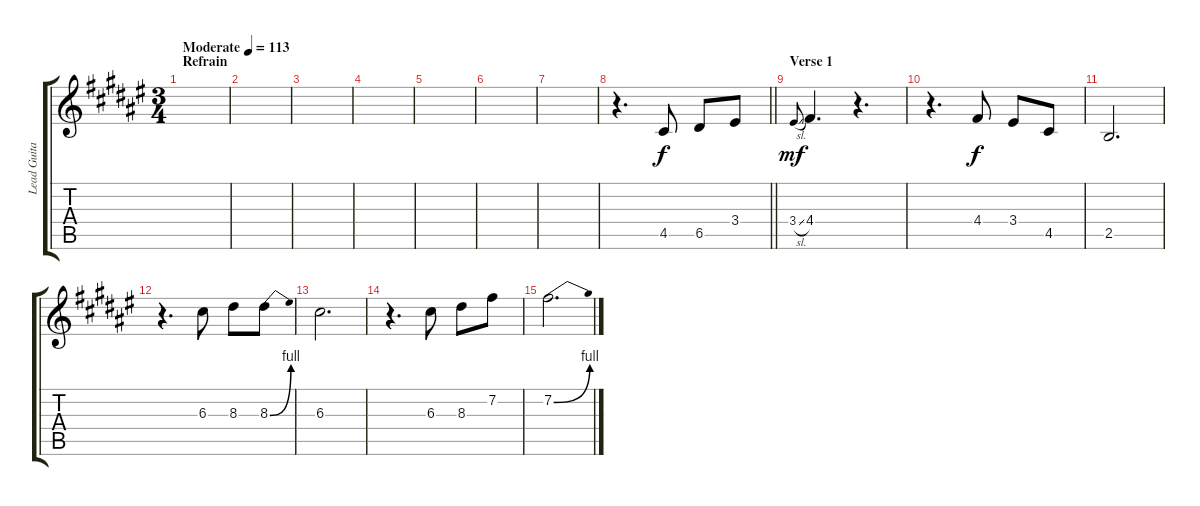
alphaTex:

\track ("Lead Guitar" "Lead Guita") {instrument electricguitarclean}
\staff {score tabs}
\tuning (E4 B3 G3 D3 A2 E2) {hide}
\ts (3 4)
\section ("" "Refrain")
\tempo (113 "Moderate")
\clef g2
\ks f#
|
|
|
|
|
|
|
\barLineRight lightlight
r.4{d} 4.5.8 6.5.8 3.4.8 |
\section ("" "Verse 1")
3.4{sl}.8{gr onbeat dy mf} 4.4.4{d} r.4{d} |
r.4{d} 4.4.8{dy f} 3.4.8 4.5.8 |
2.5.2{d} |
r.4{d} 6.3.8 8.3.8 8.3{be (bend 0 0 60 4)}.8 |
6.3.2{d} |
r.4{d} 6.3.8 8.3.8 7.2.8 |
7.2{be (bend 0 0 60 4)}.2{d}
